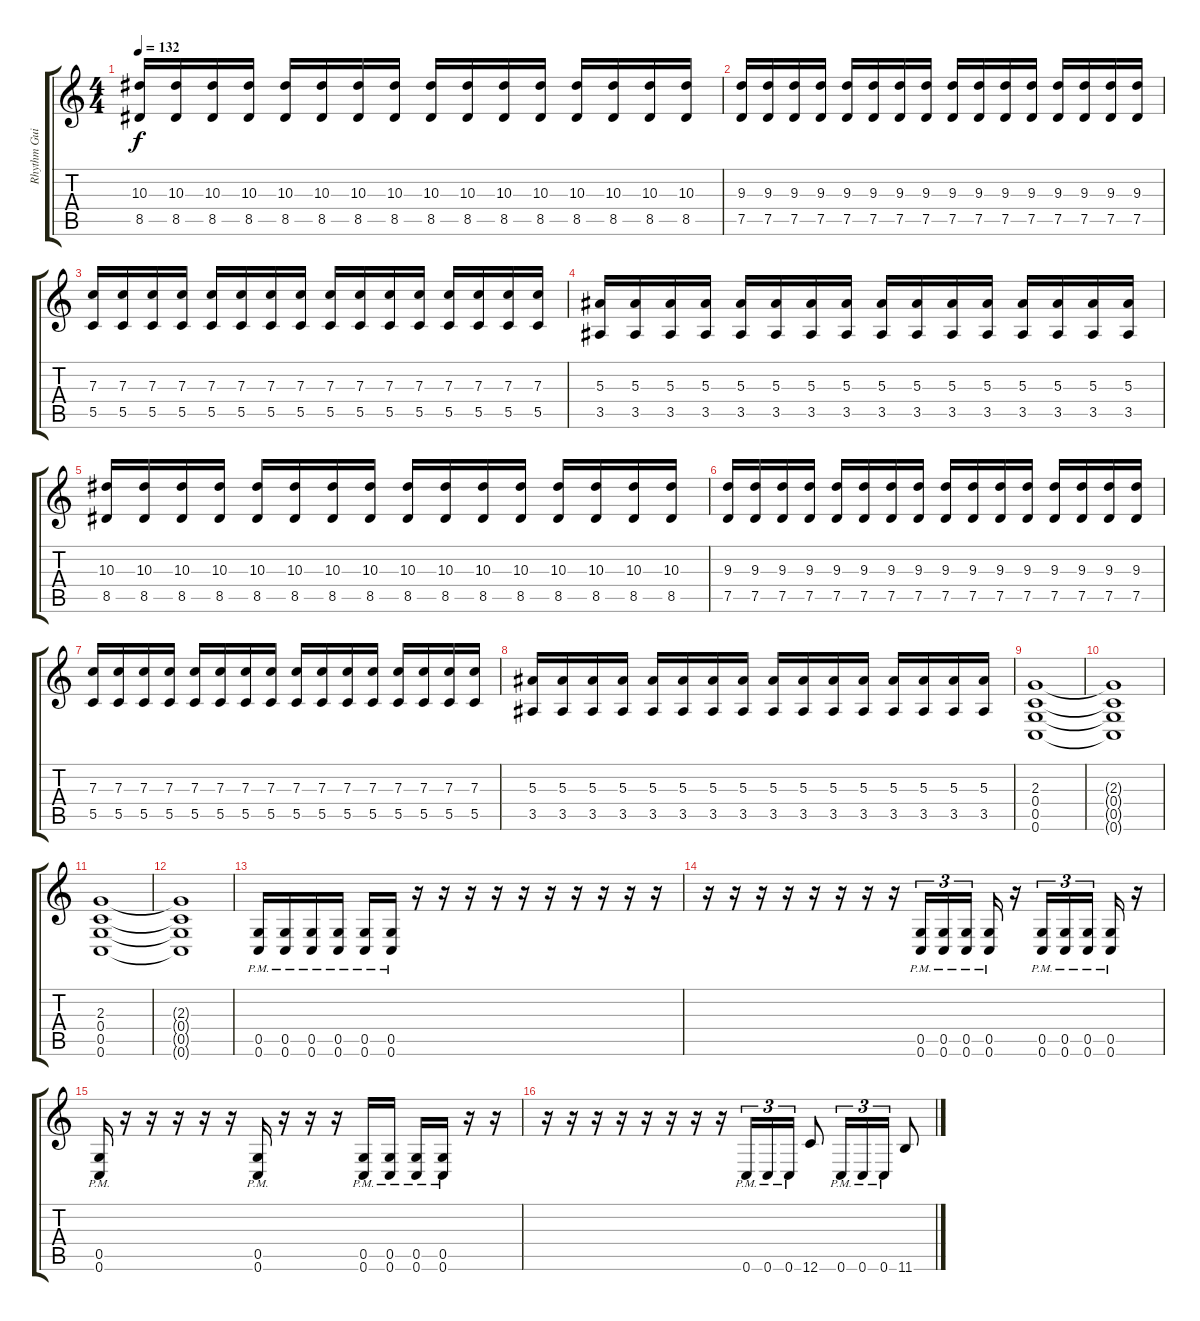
\track ("Rhythm Guitar 1" "Rhythm Gui") {instrument distortionguitar}
\staff {score tabs}
\tuning (D4 A3 F3 C3 G2 C2) {hide}
\ts (4 4)
\tempo 132
\clef g2
\ks c
(10.3 8.5).16{dy f} (10.3 8.5).16 (10.3 8.5).16 (10.3 8.5).16 (10.3 8.5).16 (10.3 8.5).16 (10.3 8.5).16 (10.3 8.5).16 (10.3 8.5).16 (10.3 8.5).16 (10.3 8.5).16 (10.3 8.5).16 (10.3 8.5).16 (10.3 8.5).16 (10.3 8.5).16 (10.3 8.5).16 |
(9.3 7.5).16 (9.3 7.5).16 (9.3 7.5).16 (9.3 7.5).16 (9.3 7.5).16 (9.3 7.5).16 (9.3 7.5).16 (9.3 7.5).16 (9.3 7.5).16 (9.3 7.5).16 (9.3 7.5).16 (9.3 7.5).16 (9.3 7.5).16 (9.3 7.5).16 (9.3 7.5).16 (9.3 7.5).16 |
(7.3 5.5).16 (7.3 5.5).16 (7.3 5.5).16 (7.3 5.5).16 (7.3 5.5).16 (7.3 5.5).16 (7.3 5.5).16 (7.3 5.5).16 (7.3 5.5).16 (7.3 5.5).16 (7.3 5.5).16 (7.3 5.5).16 (7.3 5.5).16 (7.3 5.5).16 (7.3 5.5).16 (7.3 5.5).16 |
(5.3 3.5).16 (5.3 3.5).16 (5.3 3.5).16 (5.3 3.5).16 (5.3 3.5).16 (5.3 3.5).16 (5.3 3.5).16 (5.3 3.5).16 (5.3 3.5).16 (5.3 3.5).16 (5.3 3.5).16 (5.3 3.5).16 (5.3 3.5).16 (5.3 3.5).16 (5.3 3.5).16 (5.3 3.5).16 |
(10.3 8.5).16 (10.3 8.5).16 (10.3 8.5).16 (10.3 8.5).16 (10.3 8.5).16 (10.3 8.5).16 (10.3 8.5).16 (10.3 8.5).16 (10.3 8.5).16 (10.3 8.5).16 (10.3 8.5).16 (10.3 8.5).16 (10.3 8.5).16 (10.3 8.5).16 (10.3 8.5).16 (10.3 8.5).16 |
(9.3 7.5).16 (9.3 7.5).16 (9.3 7.5).16 (9.3 7.5).16 (9.3 7.5).16 (9.3 7.5).16 (9.3 7.5).16 (9.3 7.5).16 (9.3 7.5).16 (9.3 7.5).16 (9.3 7.5).16 (9.3 7.5).16 (9.3 7.5).16 (9.3 7.5).16 (9.3 7.5).16 (9.3 7.5).16 |
(7.3 5.5).16 (7.3 5.5).16 (7.3 5.5).16 (7.3 5.5).16 (7.3 5.5).16 (7.3 5.5).16 (7.3 5.5).16 (7.3 5.5).16 (7.3 5.5).16 (7.3 5.5).16 (7.3 5.5).16 (7.3 5.5).16 (7.3 5.5).16 (7.3 5.5).16 (7.3 5.5).16 (7.3 5.5).16 |
(5.3 3.5).16 (5.3 3.5).16 (5.3 3.5).16 (5.3 3.5).16 (5.3 3.5).16 (5.3 3.5).16 (5.3 3.5).16 (5.3 3.5).16 (5.3 3.5).16 (5.3 3.5).16 (5.3 3.5).16 (5.3 3.5).16 (5.3 3.5).16 (5.3 3.5).16 (5.3 3.5).16 (5.3 3.5).16 |
(2.3 0.4 0.5 0.6).1 |
(2.3{t} 0.4{t} 0.5{t} 0.6{t}).1 |
(2.3 0.4 0.5 0.6).1 |
(2.3{t} 0.4{t} 0.5{t} 0.6{t}).1 |
(0.5{pm} 0.6{pm}).16 (0.5{pm} 0.6{pm}).16 (0.5{pm} 0.6{pm}).16 (0.5{pm} 0.6{pm}).16 (0.5{pm} 0.6{pm}).16 (0.5{pm} 0.6{pm}).16 r.16 r.16 r.16 r.16 r.16 r.16 r.16 r.16 r.16 r.16 |
r.16 r.16 r.16 r.16 r.16 r.16 r.16 r.16 (0.5{pm} 0.6{pm}).16{tu (3 2)} (0.5{pm} 0.6{pm}).16{tu (3 2)} (0.5{pm} 0.6{pm}).16{tu (3 2)} (0.5{pm} 0.6{pm}).16 r.16 (0.5{pm} 0.6{pm}).16{tu (3 2)} (0.5{pm} 0.6{pm}).16{tu (3 2)} (0.5{pm} 0.6{pm}).16{tu (3 2)} (0.5{pm} 0.6{pm}).16 r.16 |
(0.5{pm} 0.6{pm}).16 r.16 r.16 r.16 r.16 r.16 (0.5{pm} 0.6{pm}).16 r.16 r.16 r.16 (0.5{pm} 0.6{pm}).16 (0.5{pm} 0.6{pm}).16 (0.5{pm} 0.6{pm}).16 (0.5{pm} 0.6{pm}).16 r.16 r.16 |
r.16 r.16 r.16 r.16 r.16 r.16 r.16 r.16 0.6{pm}.16{tu (3 2)} 0.6{pm}.16{tu (3 2)} 0.6{pm}.16{tu (3 2)} 12.6.8 0.6{pm}.16{tu (3 2)} 0.6{pm}.16{tu (3 2)} 0.6{pm}.16{tu (3 2)} 11.6.8
